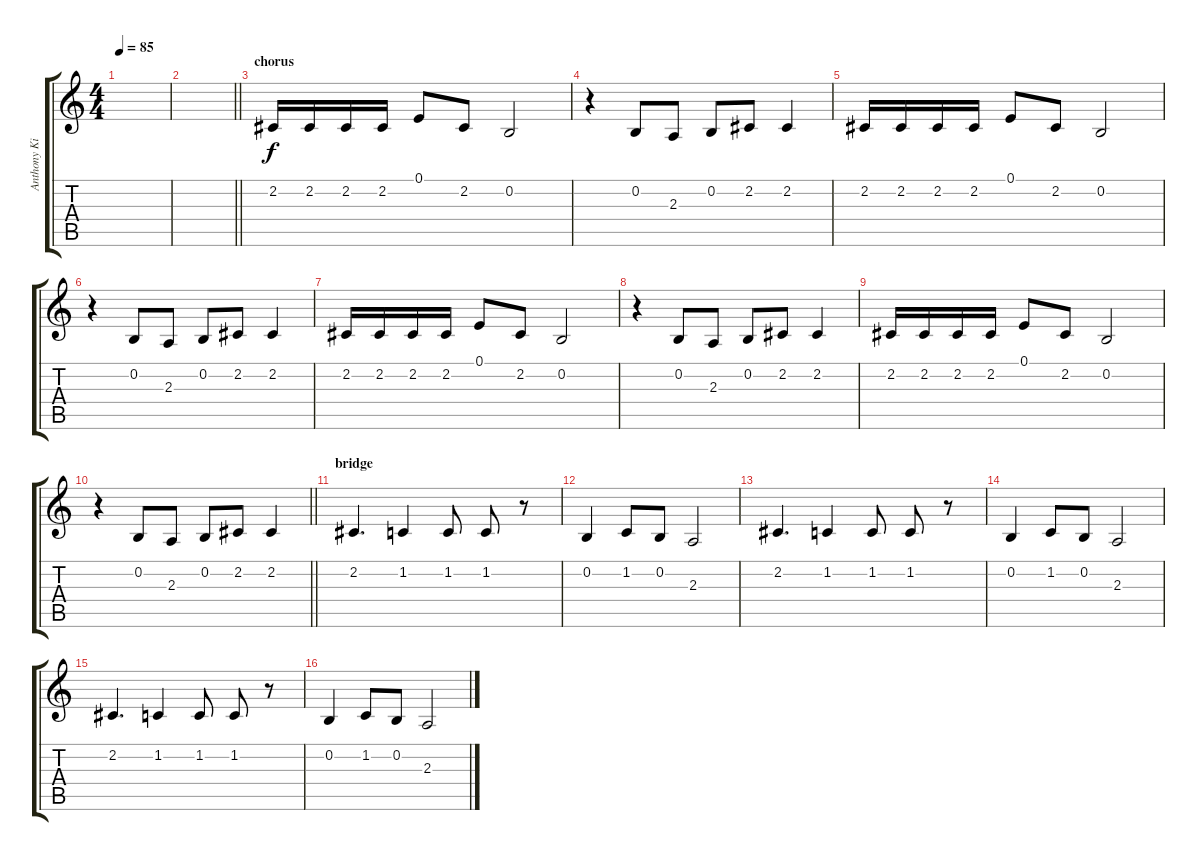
\track ("Anthony Kiedis" "Anthony Ki") {instrument tremolostrings}
\staff {score tabs}
\tuning (E4 B3 G3 D3 A2 E2) {hide}
\ts (4 4)
\tempo 85
\clef g2
\ks c
|
\barLineRight lightlight
|
\section ("" "chorus")
2.2.16 2.2.16 2.2.16 2.2.16 0.1.8 2.2.8 0.2.2 |
r.4 0.2.8 2.3.8 0.2.8 2.2.8 2.2.4 |
2.2.16 2.2.16 2.2.16 2.2.16 0.1.8 2.2.8 0.2.2 |
r.4 0.2.8 2.3.8 0.2.8 2.2.8 2.2.4 |
2.2.16 2.2.16 2.2.16 2.2.16 0.1.8 2.2.8 0.2.2 |
r.4 0.2.8 2.3.8 0.2.8 2.2.8 2.2.4 |
2.2.16 2.2.16 2.2.16 2.2.16 0.1.8 2.2.8 0.2.2 |
\barLineRight lightlight
r.4 0.2.8 2.3.8 0.2.8 2.2.8 2.2.4 |
\section ("" "bridge")
2.2.4{d} 1.2.4 1.2.8 1.2.8 r.8 |
0.2.4 1.2.8 0.2.8 2.3.2 |
2.2.4{d} 1.2.4 1.2.8 1.2.8 r.8 |
0.2.4 1.2.8 0.2.8 2.3.2 |
2.2.4{d} 1.2.4 1.2.8 1.2.8 r.8 |
0.2.4 1.2.8 0.2.8 2.3.2
